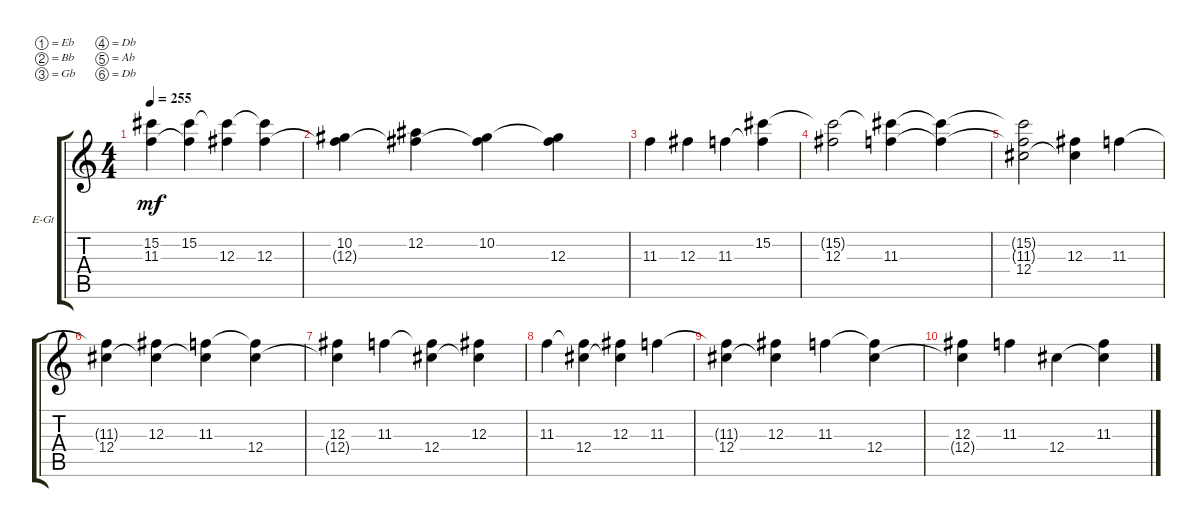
\bracketExtendMode groupsimilarinstruments
\firstSystemTrackNameOrientation horizontal
\otherSystemsTrackNameOrientation horizontal
\track ("Guitar One" "E-Gt") {instrument electricguitarclean}
\staff {score tabs}
\tuning (Eb4 Bb3 Gb3 Db3 Ab2 Db2)
\ts (4 4)
\tempo 255
\clef g2
\ks c
(11.3 15.2{t}).4{dy mf} (11.3{t} 15.2).4 (12.3 15.2{t}).4 (12.3 15.2{t}).4 |
(12.3{t} 10.2).4 (12.3{t} 12.2).4 (12.3{t} 10.2).4 (10.2{t} 12.3).4 |
11.3.4 12.3.4 11.3.4 (11.3{t} 15.2).4 |
(12.3 15.2{t}).2 (11.3 15.2{t}).4 (11.3{t} 15.2{t}).4 |
(12.4 15.2{t} 11.3{t}).2 (12.4{t} 12.3).4 11.3.4 |
(12.4 11.3{t}).4 (12.4{t} 12.3).4 (11.3 12.4{t}).4 (12.4 11.3{t}).4 |
(12.4{t} 12.3).4 11.3.4 (12.4 11.3{t}).4 (12.4{t} 12.3).4 |
11.3.4 (12.4 11.3{t}).4 (12.4{t} 12.3).4 11.3.4 |
(12.4 11.3{t}).4 (12.4{t} 12.3).4 11.3.4 (12.4 11.3{t}).4 |
(12.4{t} 12.3).4 11.3.4 12.4.4 (12.4{t} 11.3).4
